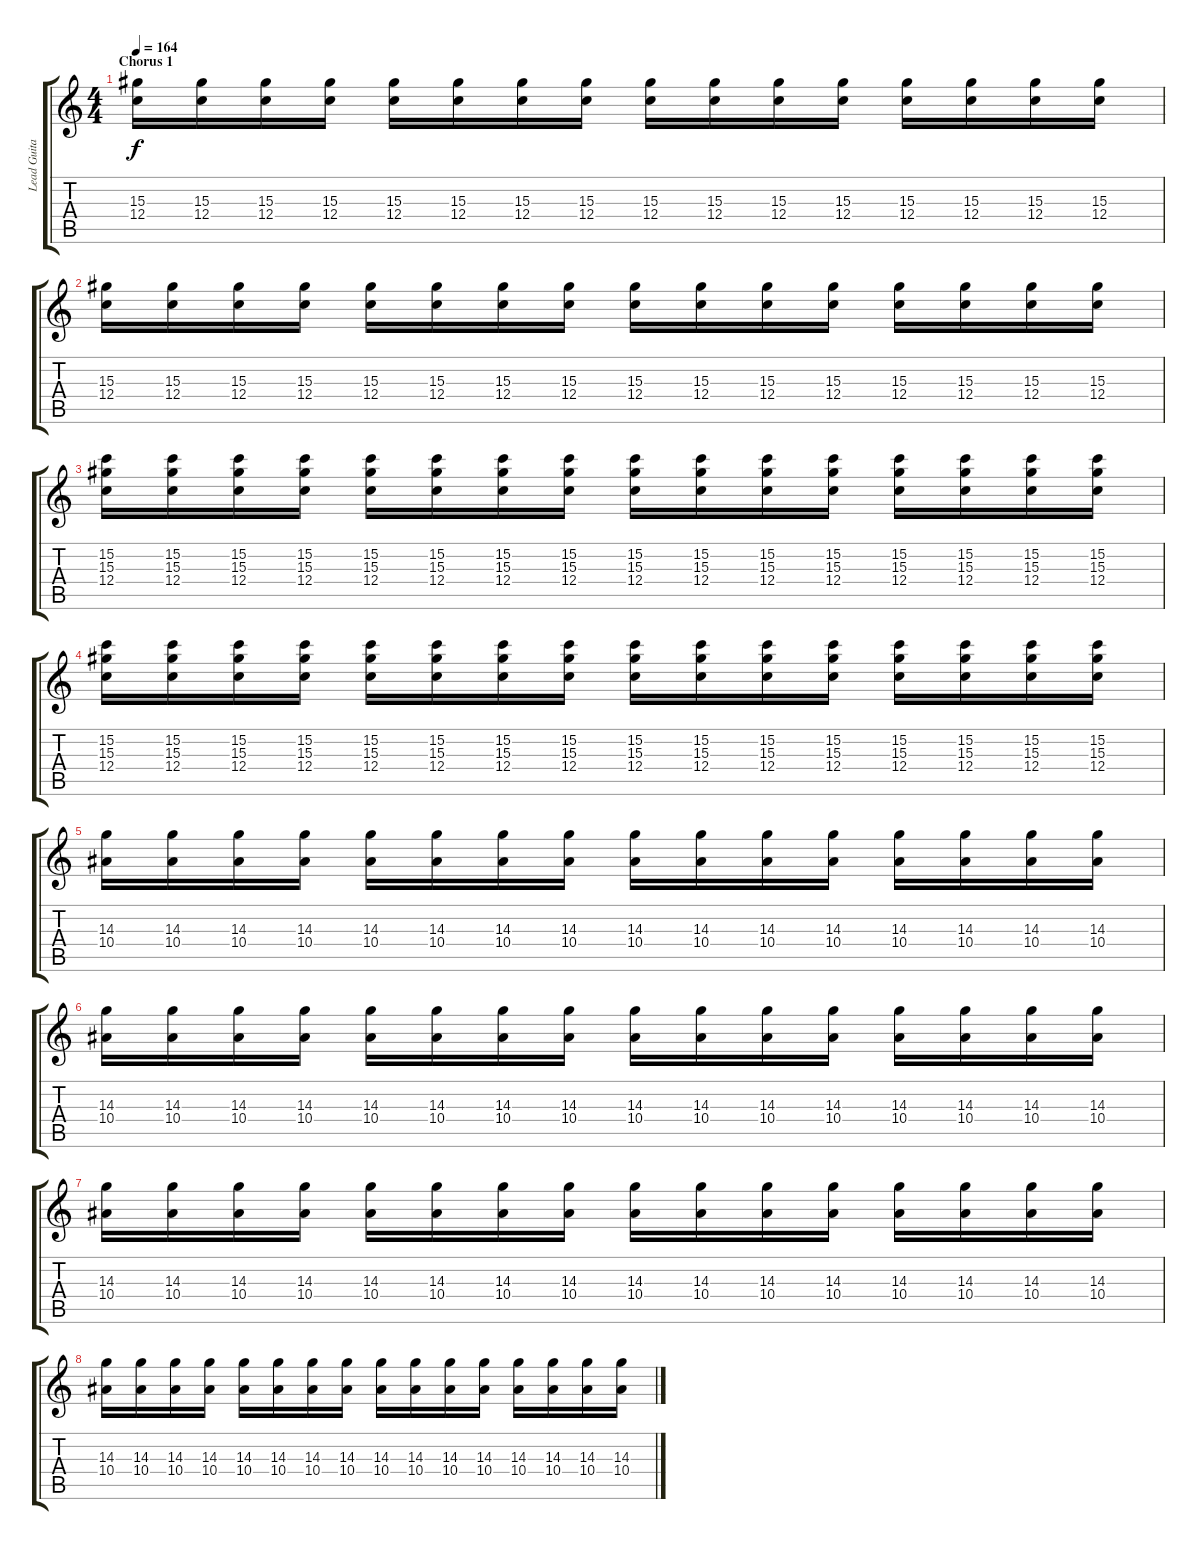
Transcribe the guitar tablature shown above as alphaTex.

\track ("Lead Guitar (Andi)" "Lead Guita") {instrument distortionguitar}
\staff {score tabs}
\tuning (D4 A3 F3 C3 G2 C2) {hide}
\ts (4 4)
\section ("" "Chorus 1")
\tempo 164
\clef g2
\ks c
(15.3 12.4).16{dy f volume 10} (15.3 12.4).16 (15.3 12.4).16 (15.3 12.4).16 (15.3 12.4).16 (15.3 12.4).16 (15.3 12.4).16 (15.3 12.4).16 (15.3 12.4).16 (15.3 12.4).16 (15.3 12.4).16 (15.3 12.4).16 (15.3 12.4).16 (15.3 12.4).16 (15.3 12.4).16 (15.3 12.4).16 |
(15.3 12.4).16 (15.3 12.4).16 (15.3 12.4).16 (15.3 12.4).16 (15.3 12.4).16 (15.3 12.4).16 (15.3 12.4).16 (15.3 12.4).16 (15.3 12.4).16 (15.3 12.4).16 (15.3 12.4).16 (15.3 12.4).16 (15.3 12.4).16 (15.3 12.4).16 (15.3 12.4).16 (15.3 12.4).16 |
(15.2 15.3 12.4).16 (15.2 15.3 12.4).16 (15.2 15.3 12.4).16 (15.2 15.3 12.4).16 (15.2 15.3 12.4).16 (15.2 15.3 12.4).16 (15.2 15.3 12.4).16 (15.2 15.3 12.4).16 (15.2 15.3 12.4).16 (15.2 15.3 12.4).16 (15.2 15.3 12.4).16 (15.2 15.3 12.4).16 (15.2 15.3 12.4).16 (15.2 15.3 12.4).16 (15.2 15.3 12.4).16 (15.2 15.3 12.4).16 |
(15.2 15.3 12.4).16 (15.2 15.3 12.4).16 (15.2 15.3 12.4).16 (15.2 15.3 12.4).16 (15.2 15.3 12.4).16 (15.2 15.3 12.4).16 (15.2 15.3 12.4).16 (15.2 15.3 12.4).16 (15.2 15.3 12.4).16 (15.2 15.3 12.4).16 (15.2 15.3 12.4).16 (15.2 15.3 12.4).16 (15.2 15.3 12.4).16 (15.2 15.3 12.4).16 (15.2 15.3 12.4).16 (15.2 15.3 12.4).16 |
(14.3 10.4).16 (14.3 10.4).16 (14.3 10.4).16 (14.3 10.4).16 (14.3 10.4).16 (14.3 10.4).16 (14.3 10.4).16 (14.3 10.4).16 (14.3 10.4).16 (14.3 10.4).16 (14.3 10.4).16 (14.3 10.4).16 (14.3 10.4).16 (14.3 10.4).16 (14.3 10.4).16 (14.3 10.4).16 |
(14.3 10.4).16 (14.3 10.4).16 (14.3 10.4).16 (14.3 10.4).16 (14.3 10.4).16 (14.3 10.4).16 (14.3 10.4).16 (14.3 10.4).16 (14.3 10.4).16 (14.3 10.4).16 (14.3 10.4).16 (14.3 10.4).16 (14.3 10.4).16 (14.3 10.4).16 (14.3 10.4).16 (14.3 10.4).16 |
(14.3 10.4).16 (14.3 10.4).16 (14.3 10.4).16 (14.3 10.4).16 (14.3 10.4).16 (14.3 10.4).16 (14.3 10.4).16 (14.3 10.4).16 (14.3 10.4).16 (14.3 10.4).16 (14.3 10.4).16 (14.3 10.4).16 (14.3 10.4).16 (14.3 10.4).16 (14.3 10.4).16 (14.3 10.4).16 |
(14.3 10.4).16 (14.3 10.4).16 (14.3 10.4).16 (14.3 10.4).16 (14.3 10.4).16 (14.3 10.4).16 (14.3 10.4).16 (14.3 10.4).16 (14.3 10.4).16 (14.3 10.4).16 (14.3 10.4).16 (14.3 10.4).16 (14.3 10.4).16 (14.3 10.4).16 (14.3 10.4).16 (14.3 10.4).16
